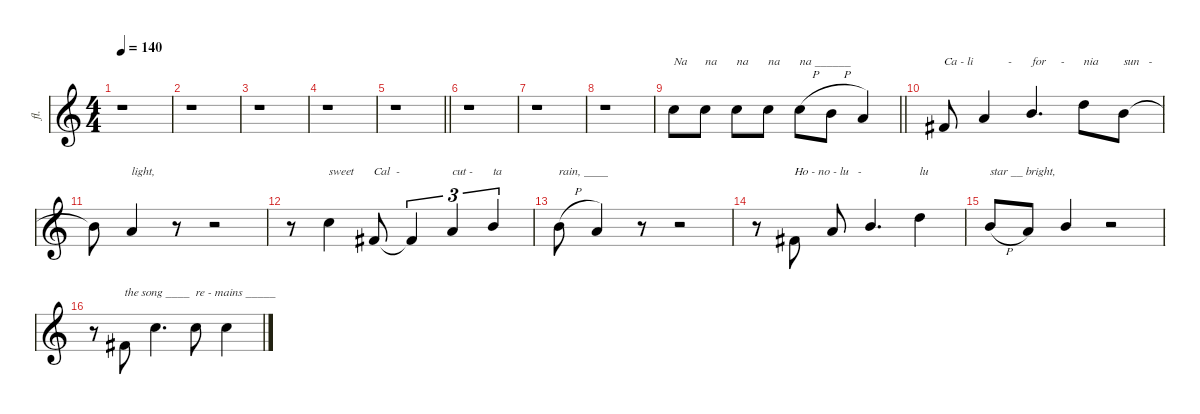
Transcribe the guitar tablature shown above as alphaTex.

\defaultSystemsLayout 4
\hideDynamics
\bracketExtendMode nobrackets
\otherSystemsTrackNameOrientation horizontal
\track ("Vocal" "fl.") {defaultSystemsLayout 4 instrument flute}
\staff {score}
\tuning (E4 B3 G3 D3 A2 E2)
\ts (4 4)
\tempo 140
\clef g2
\ks c
r.1{dy f beam Down} |
r.1{beam Down} |
r.1{beam Down} |
r.1{beam Down} |
\barLineRight lightlight
r.1{beam Down} |
r.1{beam Down} |
r.1{beam Down} |
r.1{beam Down} |
\barLineRight lightlight
17.3.8{txt "Na" beam Down} 17.3.8{txt "na" beam Down} 17.3.8{txt "na" beam Down} 17.3.8{txt "na" beam Down} 17.3{h}.8{txt "na ______" beam Down} 16.3{h}.8{beam Down} 14.3.4{beam Up} |
11.3{acc #}.8{txt "Ca - li" beam Up} 14.3.4{txt "        -" beam Up} 16.3.4{d txt "for     -" beam Up} 19.3.8{txt "nia" beam Down} 16.3.8{txt "sun   -" beam Down} |
16.3{t}.8{beam Down} 14.3.4{txt "light," beam Up} r.8{beam Up} r.2{beam Up} |
r.8{beam Down} 17.3.4{txt "sweet" beam Down} 11.3{acc #}.8{txt "Cal  -" beam Up} 11.3{t acc #}.4{tu (3 2) beam Up} 14.3.4{tu (3 2) txt "cut -" beam Up} 16.3.4{tu (3 2) txt "ta" beam Up} |
16.3{h}.8{txt "rain, ____" beam Down} 14.3.4{beam Up} r.8{beam Up} r.2{beam Up} |
r.8{beam Down} 11.3{acc #}.8{txt "Ho - no - lu   -" beam Up} 14.3.8{beam Up} 16.3.4{d beam Up} 19.3.4{txt "lu" beam Down} |
16.3{h}.8{txt "star __ bright," beam Up} 14.3.8{beam Up} 16.3.4{beam Up} r.2{beam Up} |
r.8{beam Down} 11.3{acc #}.8{txt "the song ____" beam Up} 17.3.4{d beam Down} 17.3.8{txt "re - mains _____" beam Down} 17.3.4{beam Down}
